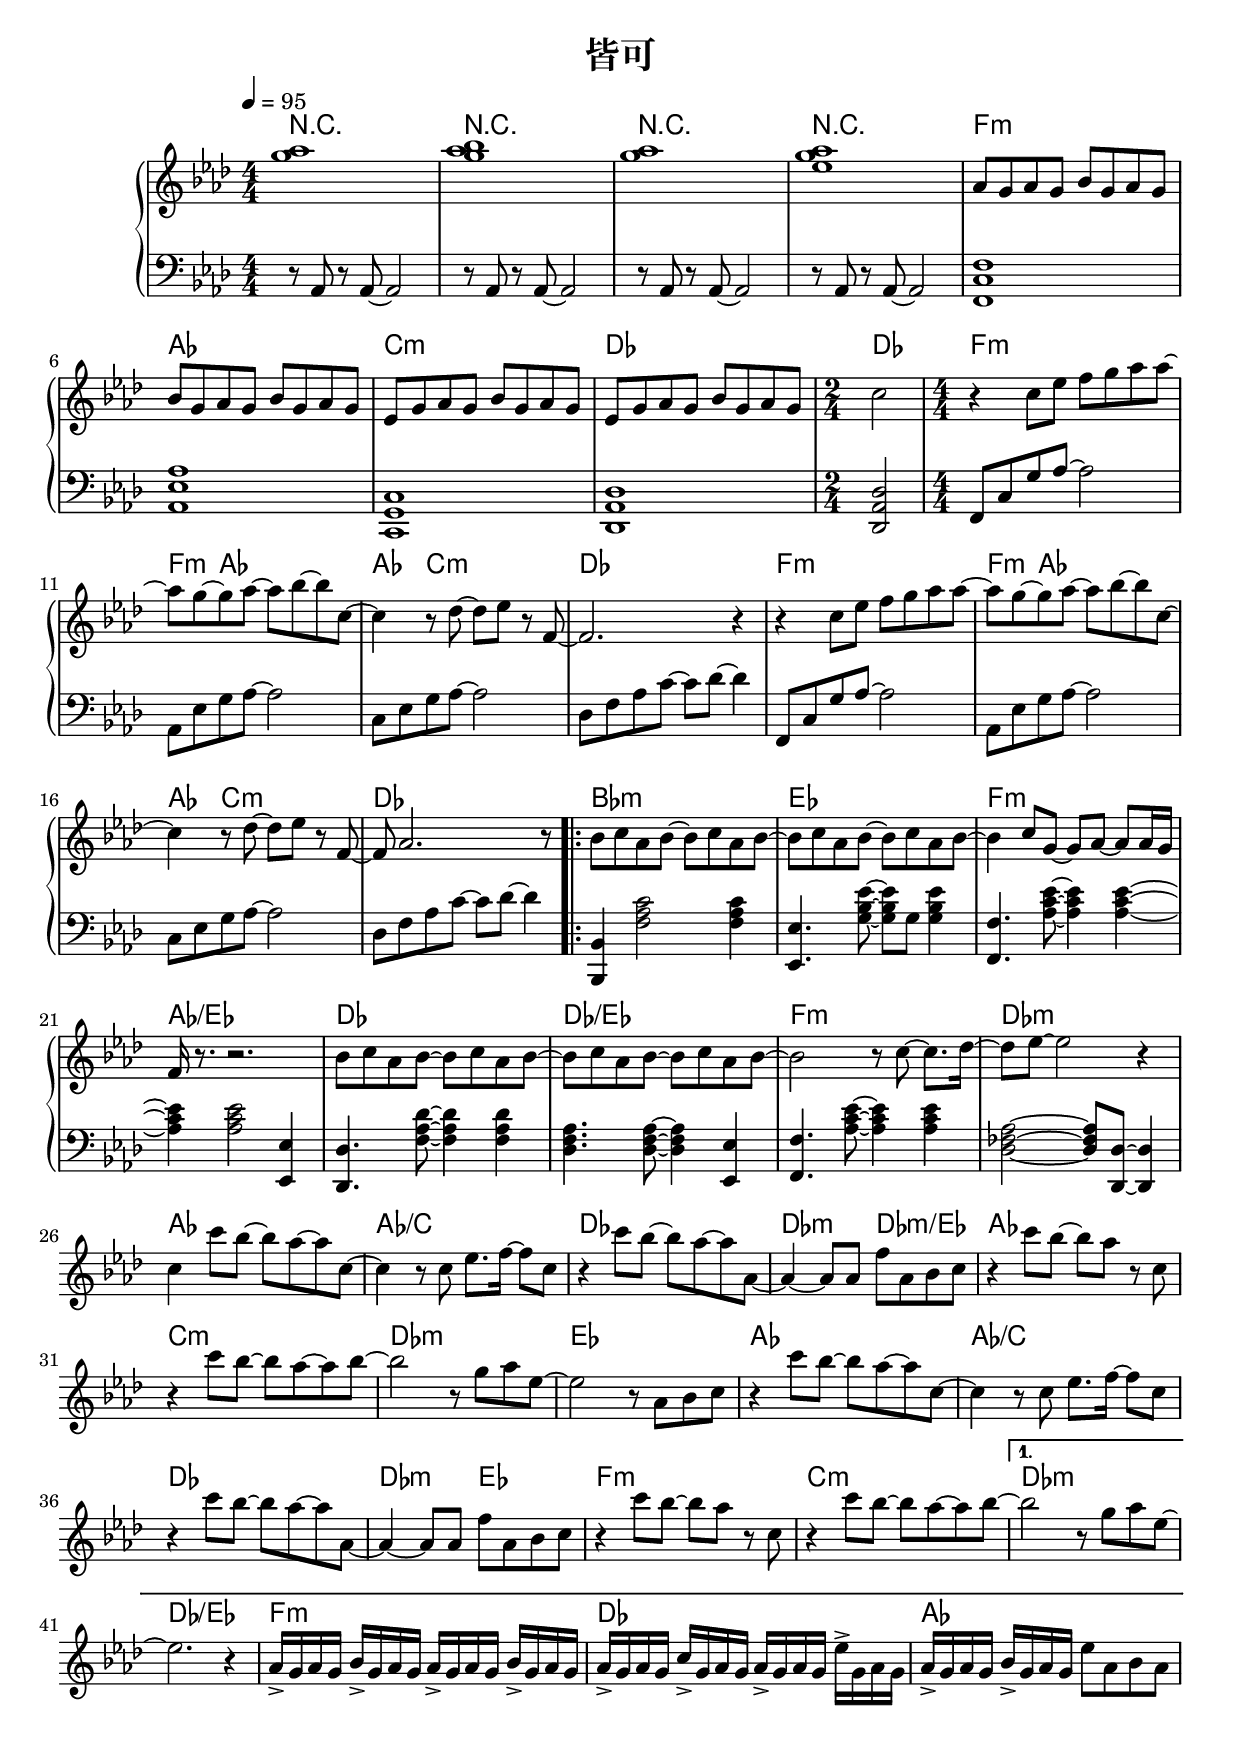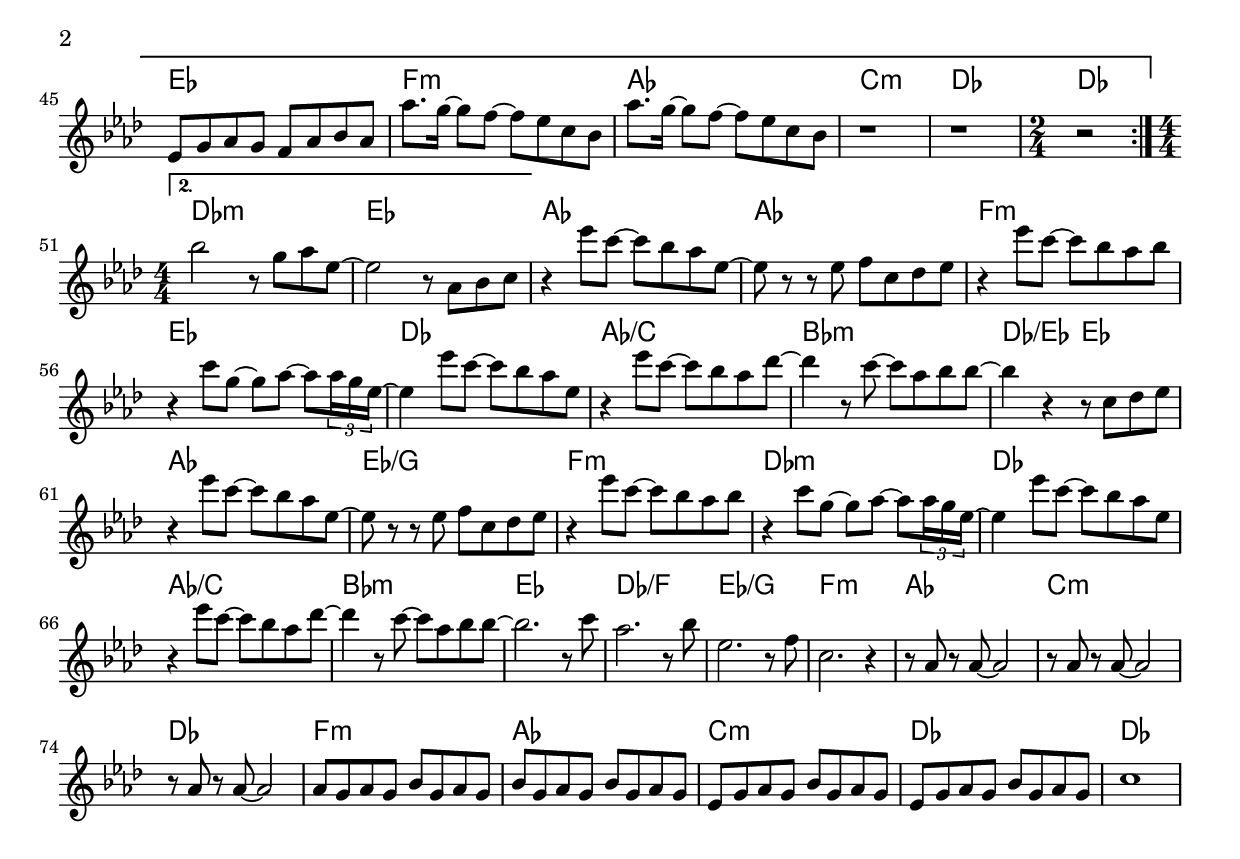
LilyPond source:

\header {
  title = "皆可"
  composer = ""
}

chordsname = { \chordmode {
  r1 | r | r | r |  f:m | aes | c:m | des | des2 |

  f1:m~ | f4:m aes2.~ |  aes4 c2.:m | des1 |
  f1:m~ | f4:m aes2.~ |  aes4 c2.:m | des1 |

  \repeat volta 2 {
  bes1:m | ees | f:m | aes/ees |
  des | des/ees | f:m | des:m |

  aes | aes/c | des | des2:m des:m/ees |
  aes1 | c:m | des:m | ees |
  aes | aes/c | des | des2:m ees |
  f1:m | c:m |  
  }

  \alternative {
  {des1:m | des/ees |
  f1:m | des | aes | ees |
  f:m | aes | c:m | des | \time 2/4 des2 |
  }
  {des1:m | ees |}
  }  
  
  aes1~ | aes | f:m | ees |
  des | aes/c | bes:m | des2/ees ees |
  aes1 | ees/g | f:m | des:m |
  des | aes/c | bes:m | ees |

  
  des/f | ees/g | f:m | 
  
  aes | c:m | des |
  f:m | aes | c:m | des | des |

} }

righthand = <<

  
  \relative aes'{ \clef treble \key aes\major \numericTimeSignature \time 4/4 

  <g' aes>1| <g aes bes>1 | <g aes>1 | <g aes ees>1 |

  aes,8 g aes g bes g aes g | bes8 g aes g bes g aes g | 
  ees8 g aes g bes g aes g | ees8 g aes g bes g aes g | 
  \time 2/4 c2 |

  \time 4/4
  r4 c8 ees f g aes aes~ | aes g~ g aes~ aes bes~ bes c,~ |
  c4 r8 des~ des ees r f,~ | f2. r4 |
  r4 c'8 ees f g aes aes~ | aes g~ g aes~ aes bes~ bes c,~ |
  c4 r8 des~ des ees r f,~ | f aes2. r8 |

  \repeat volta 2 {
  bes c aes bes~ bes c aes bes~ | bes c aes bes~ bes c aes bes~ |
  bes4 c8 g~ g aes~ aes aes16 g | f r8. r2. |
  bes8 c aes bes~ bes c aes bes~ | bes c aes bes~ bes c aes bes~ | 
  bes2 r8 c8~ c8. des16~ | des8 ees~ ees2 r4 |

  c4 c'8 bes~ bes aes~ aes c,~ | c4 r8 c ees8. f16~ f8 c |
  r4 c'8 bes~ bes aes~ aes aes,~ | aes4~ aes8 aes f' aes, bes c |
  r4 c'8 bes~ bes aes r c, | r4 c'8 bes~ bes aes~ aes bes~ |
  bes2 r8 g aes ees~ | ees2 r8 aes, bes c |

  r4 c'8 bes~ bes aes~ aes c,~ | c4 r8 c ees8. f16~ f8 c |
  r4 c'8 bes~ bes aes~ aes aes,~ | aes4~ aes8 aes f' aes, bes c |
  r4 c'8 bes~ bes aes r c, | r4 c'8 bes~ bes aes~ aes bes~ |
  
  }

  \alternative {
    {bes2 r8 g aes ees~ | ees2. r4 | 
      aes,16-> g aes g bes-> g aes g aes-> g aes g bes-> g aes g | 
      aes16-> g aes g c-> g aes g aes-> g aes g ees'-> g, aes g | 
      aes16-> g aes g  bes-> g aes g ees'8 aes,  bes  aes | 
      ees8 g aes g f aes bes aes |
      aes'8. g16~ g8 f~ f ees c bes | aes'8. g16~ g8 f~ f ees c bes | 
      r1 | r | \time 2/4 r2 |}
    {\time 4/4 bes'2 r8 g aes ees~ | ees2 r8 aes, bes c | }
  }

  r4 ees'8 c~ c bes aes ees~ | ees r r ees f c des ees |
  r4 ees'8 c~ c bes aes bes | r4 c8 g~ g aes~ aes \tuplet 3/2 8 {aes16 g ees~} |
  ees4 ees'8 c~ c bes aes ees | r4 ees'8 c~ c bes aes des~ |
  des4 r8 c~ c aes bes bes~ | bes4 r r8 c, des ees |
  
  r4 ees'8 c~ c bes aes ees~ | ees r r ees f c des ees |
  r4 ees'8 c~ c bes aes bes | r4 c8 g~ g aes~ aes \tuplet 3/2 8 {aes16 g ees~} |
  ees4 ees'8 c~ c bes aes ees | r4 ees'8 c~ c bes aes des~ |
  des4 r8 c~ c aes bes bes~ | bes2. r8 c | aes2. r8 bes |
  ees,2. r8 f | c2. r4 |
  
  r8 aes r aes~ aes2 | r8 aes r aes~ aes2 | r8 aes r aes~ aes2 |
  aes8 g aes g bes g aes g | bes8 g aes g bes g aes g | 
  ees8 g aes g bes g aes g | ees8 g aes g bes g aes g | c1 | 

 }>>

lefthand = \relative aes { \clef bass \key aes\major \numericTimeSignature \time 4/4 \tempo 4=95
  r8 aes, r aes~ aes2 | r8 aes r aes~ aes2 | r8 aes r aes~ aes2 | r8 aes r aes~ aes2 |

  <f c' f>1 | <aes ees' aes> | <c, g' c> | <des aes' des> | <des aes' des>2 |

  f8 c' g' aes~ aes2 | aes,8 ees' g aes~ aes2 | c,8 ees g aes~ aes2 | des,8 f aes c~ c des~ des4 |
  f,,8 c' g' aes~ aes2 | aes,8 ees' g aes~ aes2 | c,8 ees g aes~ aes2 | des,8 f aes c~ c des~ des4 |

  <bes,, bes'>4 <f'' aes c>2 <f aes c>4 | <ees, ees'>4. <g' bes ees>8~ <g bes ees> g <g bes ees>4 |
  <f, f'>4. <aes' c ees>8~ <aes c ees>4 <aes c ees>~ | <aes c ees> <aes c ees>2 <ees, ees'>4 |
  <des des'>4. <f' aes des>8~ <f aes des>4 <f aes des> | <des f aes>4. <des f aes>8~ <des f aes>4 <ees, ees'> |
  <f f'>4. <aes' c ees>8~ <aes c ees>4 <aes c ees> | <des, fes aes>2~ <des fes aes>8 <des, des'>~ <des des'>4 |

  

 }


\score {  <<

  \new ChordNames { \chordsname }

  \new PianoStaff <<
    \new Staff \righthand
    \new Staff \lefthand

  
  >>



>>
  \layout {}
  \midi {}
}